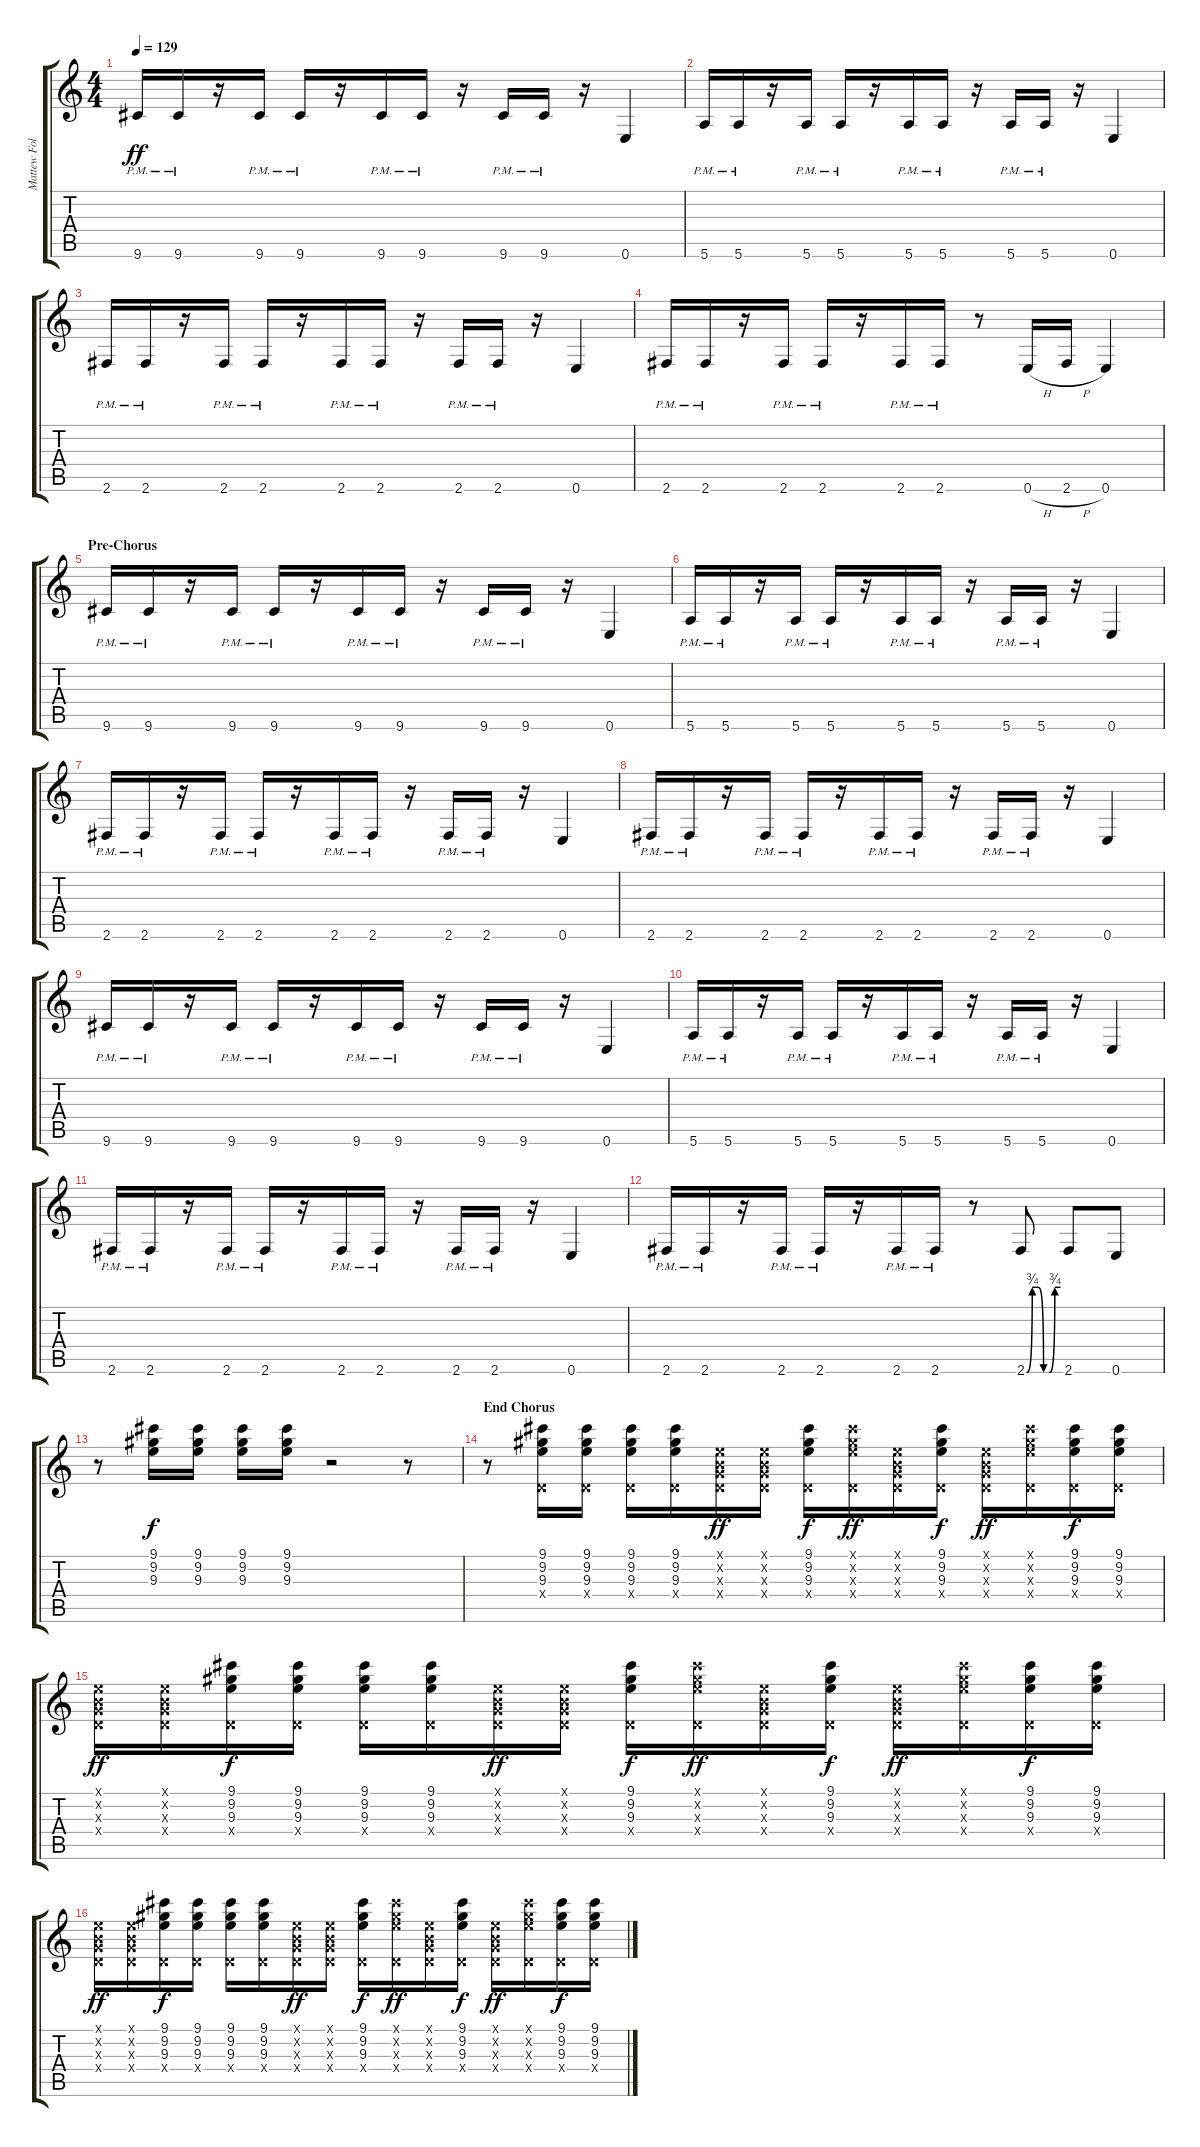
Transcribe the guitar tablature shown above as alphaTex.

\track ("Mattew Followill" "Mattew Fol") {instrument overdrivenguitar}
\staff {score tabs}
\tuning (E4 B3 G3 D3 A2 E2) {hide}
\ts (4 4)
\tempo 129
\clef g2
\ks c
9.6{pm}.16{dy ff} 9.6{pm}.16 r.16 9.6{pm}.16 9.6{pm}.16 r.16 9.6{pm}.16 9.6{pm}.16 r.16 9.6{pm}.16 9.6{pm}.16 r.16 0.6.4 |
5.6{pm}.16 5.6{pm}.16 r.16 5.6{pm}.16 5.6{pm}.16 r.16 5.6{pm}.16 5.6{pm}.16 r.16 5.6{pm}.16 5.6{pm}.16 r.16 0.6.4 |
2.6{pm}.16 2.6{pm}.16 r.16 2.6{pm}.16 2.6{pm}.16 r.16 2.6{pm}.16 2.6{pm}.16 r.16 2.6{pm}.16 2.6{pm}.16 r.16 0.6.4 |
2.6{pm}.16 2.6{pm}.16 r.16 2.6{pm}.16 2.6{pm}.16 r.16 2.6{pm}.16 2.6{pm}.16 r.8 0.6{h}.16 2.6{h}.16 0.6.4 |
\section ("" "Pre-Chorus")
9.6{pm}.16 9.6{pm}.16 r.16 9.6{pm}.16 9.6{pm}.16 r.16 9.6{pm}.16 9.6{pm}.16 r.16 9.6{pm}.16 9.6{pm}.16 r.16 0.6.4 |
5.6{pm}.16 5.6{pm}.16 r.16 5.6{pm}.16 5.6{pm}.16 r.16 5.6{pm}.16 5.6{pm}.16 r.16 5.6{pm}.16 5.6{pm}.16 r.16 0.6.4 |
2.6{pm}.16 2.6{pm}.16 r.16 2.6{pm}.16 2.6{pm}.16 r.16 2.6{pm}.16 2.6{pm}.16 r.16 2.6{pm}.16 2.6{pm}.16 r.16 0.6.4 |
2.6{pm}.16 2.6{pm}.16 r.16 2.6{pm}.16 2.6{pm}.16 r.16 2.6{pm}.16 2.6{pm}.16 r.16 2.6{pm}.16 2.6{pm}.16 r.16 0.6.4 |
9.6{pm}.16 9.6{pm}.16 r.16 9.6{pm}.16 9.6{pm}.16 r.16 9.6{pm}.16 9.6{pm}.16 r.16 9.6{pm}.16 9.6{pm}.16 r.16 0.6.4 |
5.6{pm}.16 5.6{pm}.16 r.16 5.6{pm}.16 5.6{pm}.16 r.16 5.6{pm}.16 5.6{pm}.16 r.16 5.6{pm}.16 5.6{pm}.16 r.16 0.6.4 |
2.6{pm}.16 2.6{pm}.16 r.16 2.6{pm}.16 2.6{pm}.16 r.16 2.6{pm}.16 2.6{pm}.16 r.16 2.6{pm}.16 2.6{pm}.16 r.16 0.6.4 |
2.6{pm}.16 2.6{pm}.16 r.16 2.6{pm}.16 2.6{pm}.16 r.16 2.6{pm}.16 2.6{pm}.16 r.8 2.6{be (custom 0 0 10 3 20 3 30 0 40 0 50 3 60 3)}.8 2.6.8 0.6.8 |
r.8 (9.1 9.2 9.3).16{dy f} (9.1 9.2 9.3).16 (9.1 9.2 9.3).16 (9.1 9.2 9.3).16 r.2 r.8 |
\section ("" "End Chorus")
r.8 (9.1 9.2 9.3 0.4{x}).16 (9.1 9.2 9.3 0.4{x}).16 (9.1 9.2 9.3 0.4{x}).16 (9.1 9.2 9.3 0.4{x}).16 (0.1{x} 0.2{x} 0.3{x} 0.4{x}).16{dy ff} (0.1{x} 0.2{x} 0.3{x} 0.4{x}).16 (9.1 9.2 9.3 0.4{x}).16{dy f} (9.1{x} 9.2{x} 9.3{x} 0.4{x}).16{dy ff} (0.1{x} 0.2{x} 0.3{x} 0.4{x}).16 (9.1 9.2 9.3 0.4{x}).16{dy f} (0.1{x} 0.2{x} 0.3{x} 0.4{x}).16{dy ff} (9.1{x} 9.2{x} 9.3{x} 0.4{x}).16 (9.1 9.2 9.3 0.4{x}).16{dy f} (9.1 9.2 9.3 0.4{x}).16 |
(0.1{x} 0.2{x} 0.3{x} 0.4{x}).16{dy ff} (0.1{x} 0.2{x} 0.3{x} 0.4{x}).16 (9.1 9.2 9.3 0.4{x}).16{dy f} (9.1 9.2 9.3 0.4{x}).16 (9.1 9.2 9.3 0.4{x}).16 (9.1 9.2 9.3 0.4{x}).16 (0.1{x} 0.2{x} 0.3{x} 0.4{x}).16{dy ff} (0.1{x} 0.2{x} 0.3{x} 0.4{x}).16 (9.1 9.2 9.3 0.4{x}).16{dy f} (9.1{x} 9.2{x} 9.3{x} 0.4{x}).16{dy ff} (0.1{x} 0.2{x} 0.3{x} 0.4{x}).16 (9.1 9.2 9.3 0.4{x}).16{dy f} (0.1{x} 0.2{x} 0.3{x} 0.4{x}).16{dy ff} (9.1{x} 9.2{x} 9.3{x} 0.4{x}).16 (9.1 9.2 9.3 0.4{x}).16{dy f} (9.1 9.2 9.3 0.4{x}).16 |
(0.1{x} 0.2{x} 0.3{x} 0.4{x}).16{dy ff} (0.1{x} 0.2{x} 0.3{x} 0.4{x}).16 (9.1 9.2 9.3 0.4{x}).16{dy f} (9.1 9.2 9.3 0.4{x}).16 (9.1 9.2 9.3 0.4{x}).16 (9.1 9.2 9.3 0.4{x}).16 (0.1{x} 0.2{x} 0.3{x} 0.4{x}).16{dy ff} (0.1{x} 0.2{x} 0.3{x} 0.4{x}).16 (9.1 9.2 9.3 0.4{x}).16{dy f} (9.1{x} 9.2{x} 9.3{x} 0.4{x}).16{dy ff} (0.1{x} 0.2{x} 0.3{x} 0.4{x}).16 (9.1 9.2 9.3 0.4{x}).16{dy f} (0.1{x} 0.2{x} 0.3{x} 0.4{x}).16{dy ff} (9.1{x} 9.2{x} 9.3{x} 0.4{x}).16 (9.1 9.2 9.3 0.4{x}).16{dy f} (9.1 9.2 9.3 0.4{x}).16
